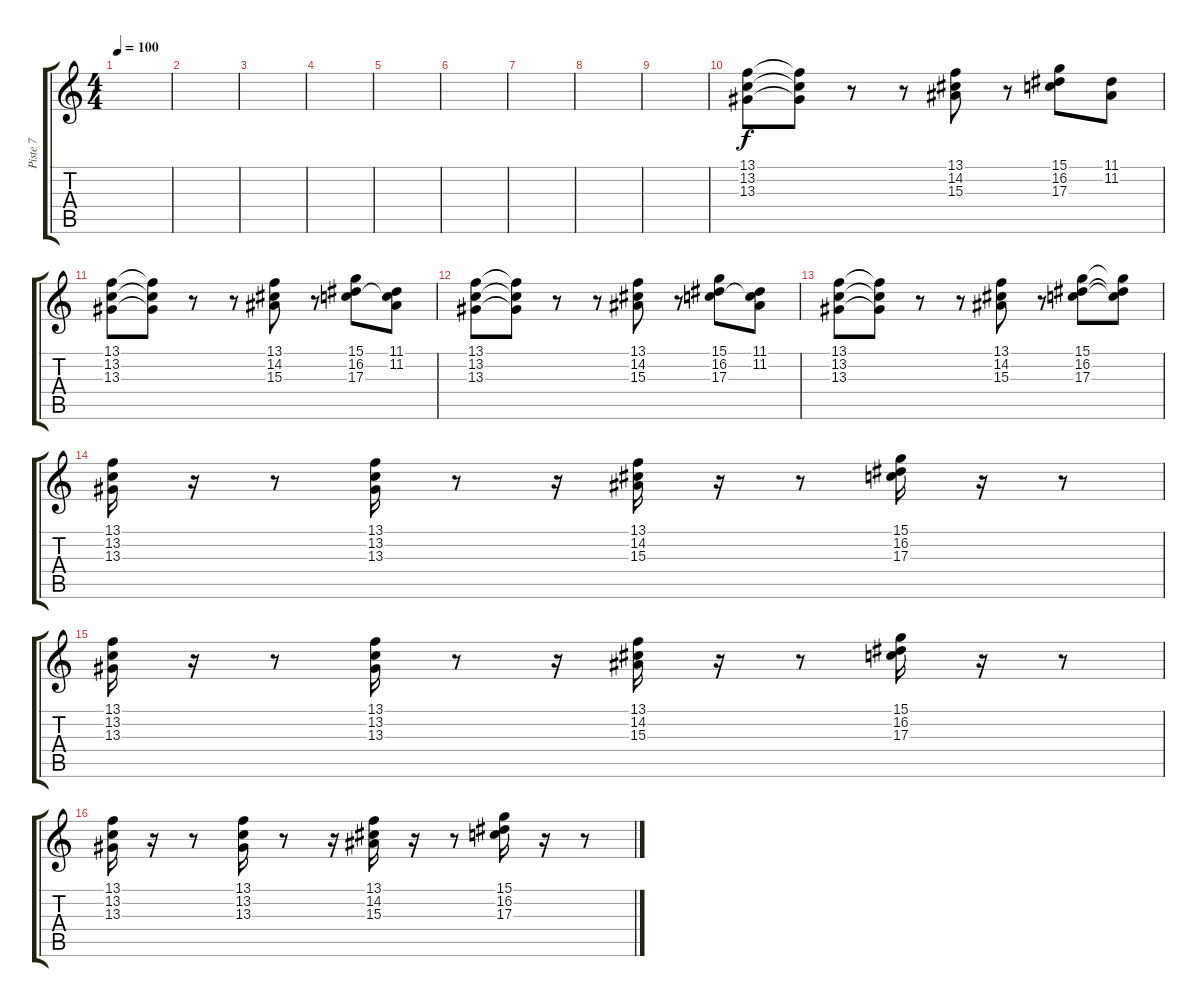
\track ("Piste 7" "Piste 7") {instrument rockorgan}
\staff {score tabs}
\tuning (E4 B3 G3 D3 A2 E2) {hide}
\ts (4 4)
\tempo 100
\clef g2
\ks c
|
|
|
|
|
|
|
|
|
(13.1 13.2 13.3).8 (13.1{t} 13.2{t} 13.3{t}).8 r.8 r.8 (13.1 14.2 15.3).8 r.8 (15.1 16.2 17.3).8 (11.1 11.2).8 |
(13.1 13.2 13.3).8 (13.1{t} 13.2{t} 13.3{t}).8 r.8 r.8 (13.1 14.2 15.3).8 r.8 (15.1 16.2 17.3).8 (11.1 11.2 17.3{t}).8 |
(13.1 13.2 13.3).8 (13.1{t} 13.2{t} 13.3{t}).8 r.8 r.8 (13.1 14.2 15.3).8 r.8 (15.1 16.2 17.3).8 (11.1 11.2 17.3{t}).8 |
(13.1 13.2 13.3).8 (13.1{t} 13.2{t} 13.3{t}).8 r.8 r.8 (13.1 14.2 15.3).8 r.8 (15.1 16.2 17.3).8 (15.1{t} 16.2{t} 17.3{t}).8 |
(13.1 13.2 13.3).16 r.16 r.8 (13.1 13.2 13.3).16 r.8 r.16 (13.1 14.2 15.3).16 r.16 r.8 (15.1 16.2 17.3).16 r.16 r.8 |
(13.1 13.2 13.3).16 r.16 r.8 (13.1 13.2 13.3).16 r.8 r.16 (13.1 14.2 15.3).16 r.16 r.8 (15.1 16.2 17.3).16 r.16 r.8 |
(13.1 13.2 13.3).16 r.16 r.8 (13.1 13.2 13.3).16 r.8 r.16 (13.1 14.2 15.3).16 r.16 r.8 (15.1 16.2 17.3).16 r.16 r.8
